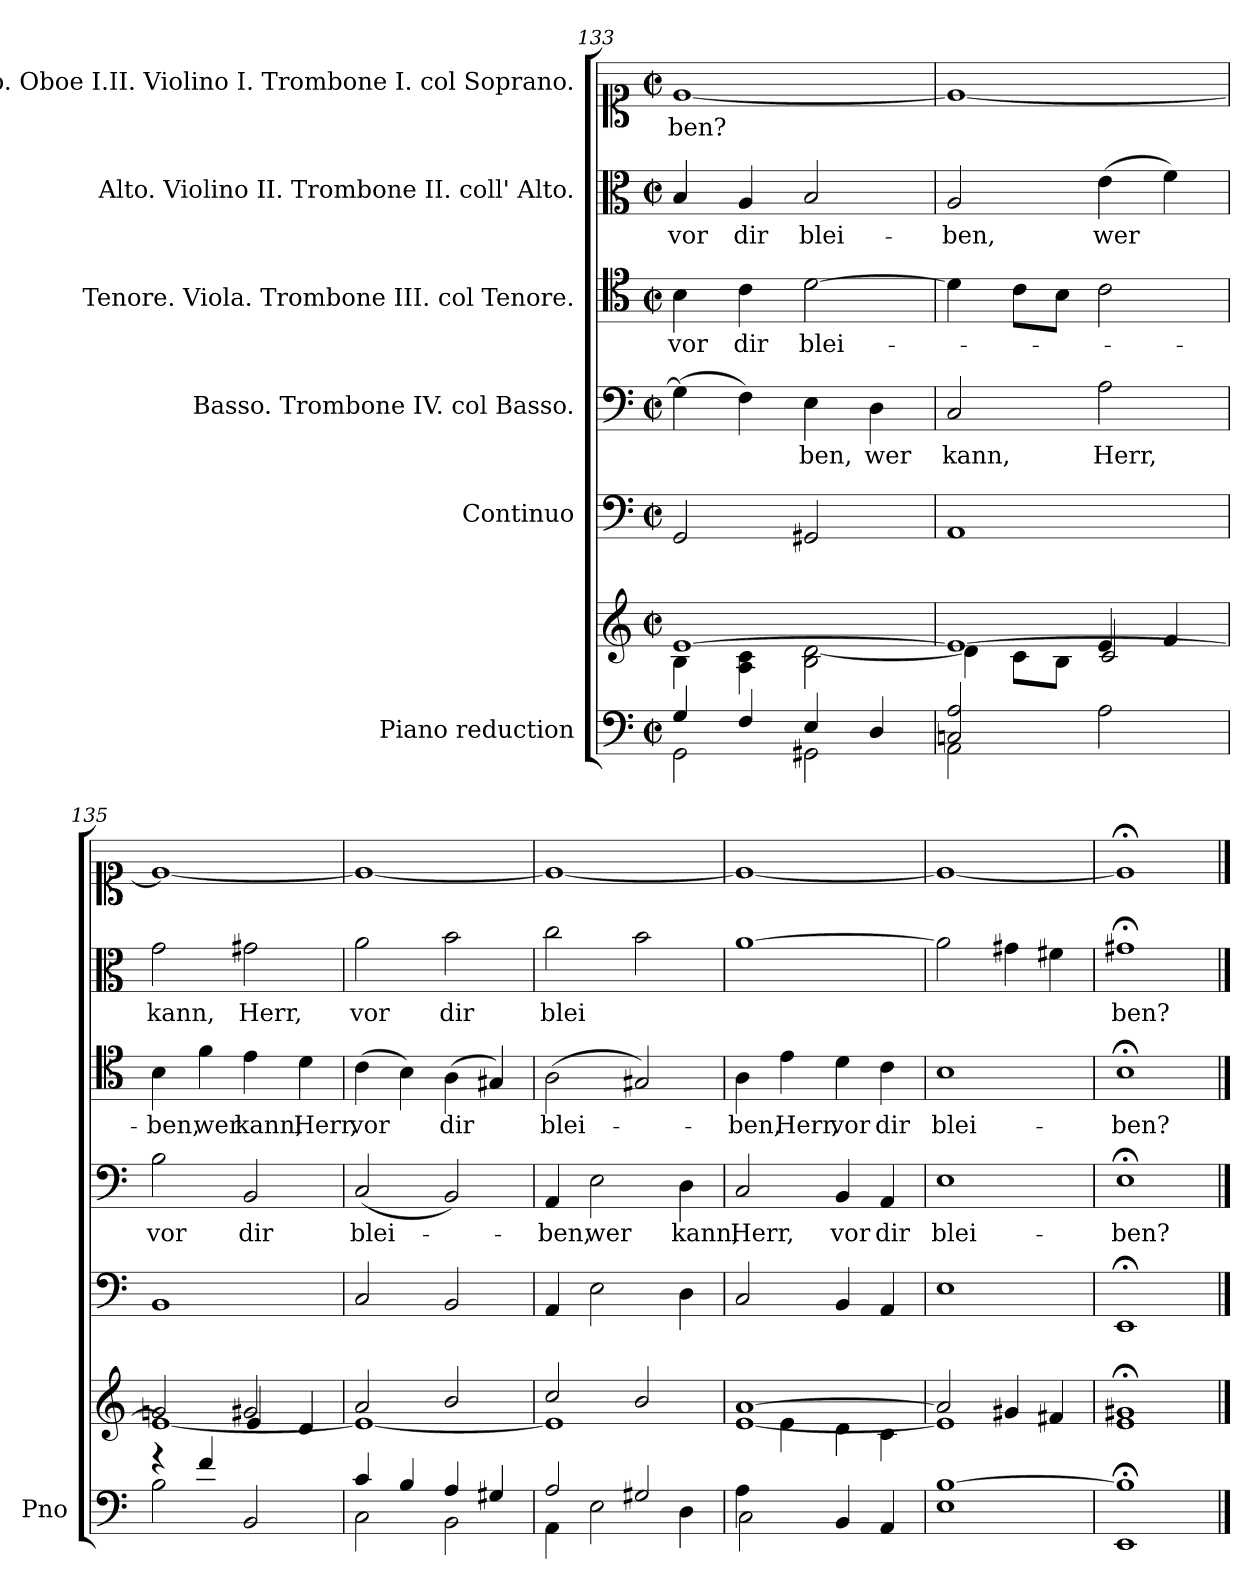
**kern	**kern	**kern	**kern	**text	**kern	**text	**kern	**text	**kern	**text
*part6	*part6	*part5	*part4	*part4	*part3	*part3	*part2	*part2	*part1	*part1
*staff7	*staff6	*staff5	*staff4	*staff4	*staff3	*staff3	*staff2	*staff2	*staff1	*staff1
*I"Piano reduction	*	*I"Continuo	*I"Basso. Trombone IV. col Basso.	*	*I"Tenore. Viola. Trombone III. col Tenore.	*	*I"Alto. Violino II. Trombone II. coll' Alto.	*	*I"Soprano. Oboe I.II. Violino I. Trombone I. col Soprano.	*
*I'Pno	*	*	*	*	*	*	*	*	*	*
!!LO:PB:g=z
*clefF4	*clefG2	*clefF4	*clefF4	*	*clefC4	*	*clefC3	*	*clefC1	*
*k[]	*k[]	*k[]	*k[]	*	*k[]	*	*k[]	*	*k[]	*
*M2/2	*M2/2	*M2/2	*M2/2	*	*M2/2	*	*M2/2	*	*M2/2	*
*met(c|)	*met(c|)	*met(c|)	*met(c|)	*	*met(c|)	*	*met(c|)	*	*met(c|)	*
=133	=133	=133	=133	=133	=133	=133	=133	=133	=133	=133
*^	*^	*	*	*	*	*	*	*	*	*
!	!	!	!	!	!	!LO:LY:b	!	!LO:LY:b	!	!LO:LY:b	!	!LO:LY:b
4G/	2GG\	[1e	4B\	2GG/	(4G\]	-	4B\	vor	4B/	vor	[1e	ben?
!	!	!	!	!	!	!LO:LY:b	!	!LO:LY:b	!	!LO:LY:b	!	!
4F/	.	.	4A\ 4c\	.	4F\)	-	4c\	dir	4A/	dir	.	.
!	!	!	!	!	!	!LO:LY:b	!	!LO:LY:b	!	!LO:LY:b	!	!
4E/	2GG#X\	.	2B\ [2d\	2GG#X/	4E\	ben,	[2d\	blei-	2B/	blei-	.	.
!	!	!	!	!	!	!LO:LY:b	!	!	!	!	!	!
4D/	.	.	.	.	4D\	wer	.	.	.	.	.	.
=134	=134	=134	=134	=134	=134	=134	=134	=134	=134	=134	=134	=134
*	*	*	*^	*	*	*	*	*	*	*	*	*
!	!	!	!	!	!	!	!LO:LY:b	!	!	!	!LO:LY:b	!	!
2Cn/ 2A/	2AA\	1e_	4d\]	2ryy	1AA	2C/	kann,	4d\]	.	2A/	ben,	1e_	.
.	.	.	8c\L	.	.	.	.	8c\L	.	.	.	.	.
.	.	.	8B\J	.	.	.	.	8B\J	.	.	.	.	.
!	!	!	!	!	!	!	!LO:LY:b	!	!	!	!LO:LY:b	!	!
2ryy	2A\	.	4e/	2c/	.	2A\	Herr,	2c\	.	(4e\	wer	.	.
.	.	.	4f/	.	.	.	.	.	.	4f\)	.	.	.
=135	=135	=135	=135	=135	=135	=135	=135	=135	=135	=135	=135	=135	=135
!	!	!	!	!	!	!	!LO:LY:b	!	!LO:LY:b	!	!LO:LY:b	!	!
4r	2B\	2gn/	1e_	2ryy	1BB	2B\	vor	4B\	ben,	2g\	kann,	1e_	.
!	!	!	!	!	!	!	!	!	!LO:LY:b	!	!	!	!
4f/	.	.	.	.	.	.	.	4f\	wer	.	.	.	.
!	!	!	!	!	!	!	!LO:LY:b	!	!LO:LY:b	!	!LO:LY:b	!	!
2ryy	2BB/	2g#X/	.	4e/	.	2BB/	dir	4e\	kann,	2g#X\	Herr,	.	.
!	!	!	!	!	!	!	!	!	!LO:LY:b	!	!	!	!
.	.	.	.	4d/	.	.	.	4d\	Herr,	.	.	.	.
=136	=136	=136	=136	=136	=136	=136	=136	=136	=136	=136	=136	=136	=136
!	!	!	!	!	!	!	!LO:LY:b	!	!LO:LY:b	!	!LO:LY:b	!	!
*	*	*	*v	*v	*	*	*	*	*	*	*	*	*
4c/	2C\	2a/	1e_	2C/	(2C/	blei-	(4c\	vor	2a\	vor	1e_	.
4B/	.	.	.	.	.	.	4B\)	.	.	.	.	.
!	!	!	!	!	!	!	!	!LO:LY:b	!	!LO:LY:b	!	!
4A/	2BB\	2b/	.	2BB/	2BB/)	.	(4A\	dir	2b\	dir	.	.
4G#X/	.	.	.	.	.	.	4G#X/)	.	.	.	.	.
=137	=137	=137	=137	=137	=137	=137	=137	=137	=137	=137	=137	=137
!	!	!	!	!	!	!LO:LY:b	!	!LO:LY:b	!	!LO:LY:b	!	!
2A/	4AA\	2cc/	1e]	4AA/	4AA/	ben,	(2A\	blei-	2cc\	blei-	1e_	.
!	!	!	!	!	!	!LO:LY:b	!	!	!	!	!	!
.	2E\	.	.	2E\	2E\	wer	.	.	.	.	.	.
2G#X/	.	2b/	.	.	.	.	2G#X/)	.	2b\	.	.	.
!	!	!	!	!	!	!LO:LY:b	!	!	!	!	!	!
.	4D\	.	.	4D\	4D\	kann,	.	.	.	.	.	.
=138	=138	=138	=138	=138	=138	=138	=138	=138	=138	=138	=138	=138
!	!	!	!	!	!	!LO:LY:b	!	!LO:LY:b	!	!LO:LY:b	!	!
4A\	2C\	[1e [1a	4ryy	2C/	2C/	Herr,	4A\	ben,	[1a	--	1e_	.
!	!	!	!	!	!	!	!	!LO:LY:b	!	!	!	!
2.ryy	.	.	4e\	.	.	.	4e\	Herr,	.	.	.	.
!	!	!	!	!	!	!LO:LY:b	!	!LO:LY:b	!	!	!	!
.	4BB/	.	4d\	4BB/	4BB/	vor	4d\	vor	.	.	.	.
!	!	!	!	!	!	!LO:LY:b	!	!LO:LY:b	!	!	!	!
.	4AA/	.	4c\	4AA/	4AA/	dir	4c\	dir	.	.	.	.
=139	=139	=139	=139	=139	=139	=139	=139	=139	=139	=139	=139	=139
!	!	!	!	!	!	!LO:LY:b	!	!LO:LY:b	!	!	!	!
*v	*v	*	*	*	*	*	*	*	*	*	*	*
1E [1B	2a/]	1e]	1E	1E	blei-	1B	blei-	2a\]	.	1e_	.
.	4g#X/	.	.	.	.	.	.	4g#X\	.	.	.
.	4f#X/	.	.	.	.	.	.	4f#X\	.	.	.
*	*v	*v	*	*	*	*	*	*	*	*	*
=140	=140	=140	=140	=140	=140	=140	=140	=140	=140	=140
!	!	!	!	!LO:LY:b	!	!LO:LY:b	!	!LO:LY:b	!	!
1EE; 1B];	1e;< 1g#X;<	1EE;<	1E;<	ben?	1B;<	ben?	1g#X;<	ben?	1e;<]	.
==	==	==	==	==	==	==	==	==	==	==
*-	*-	*-	*-	*-	*-	*-	*-	*-	*-	*-
